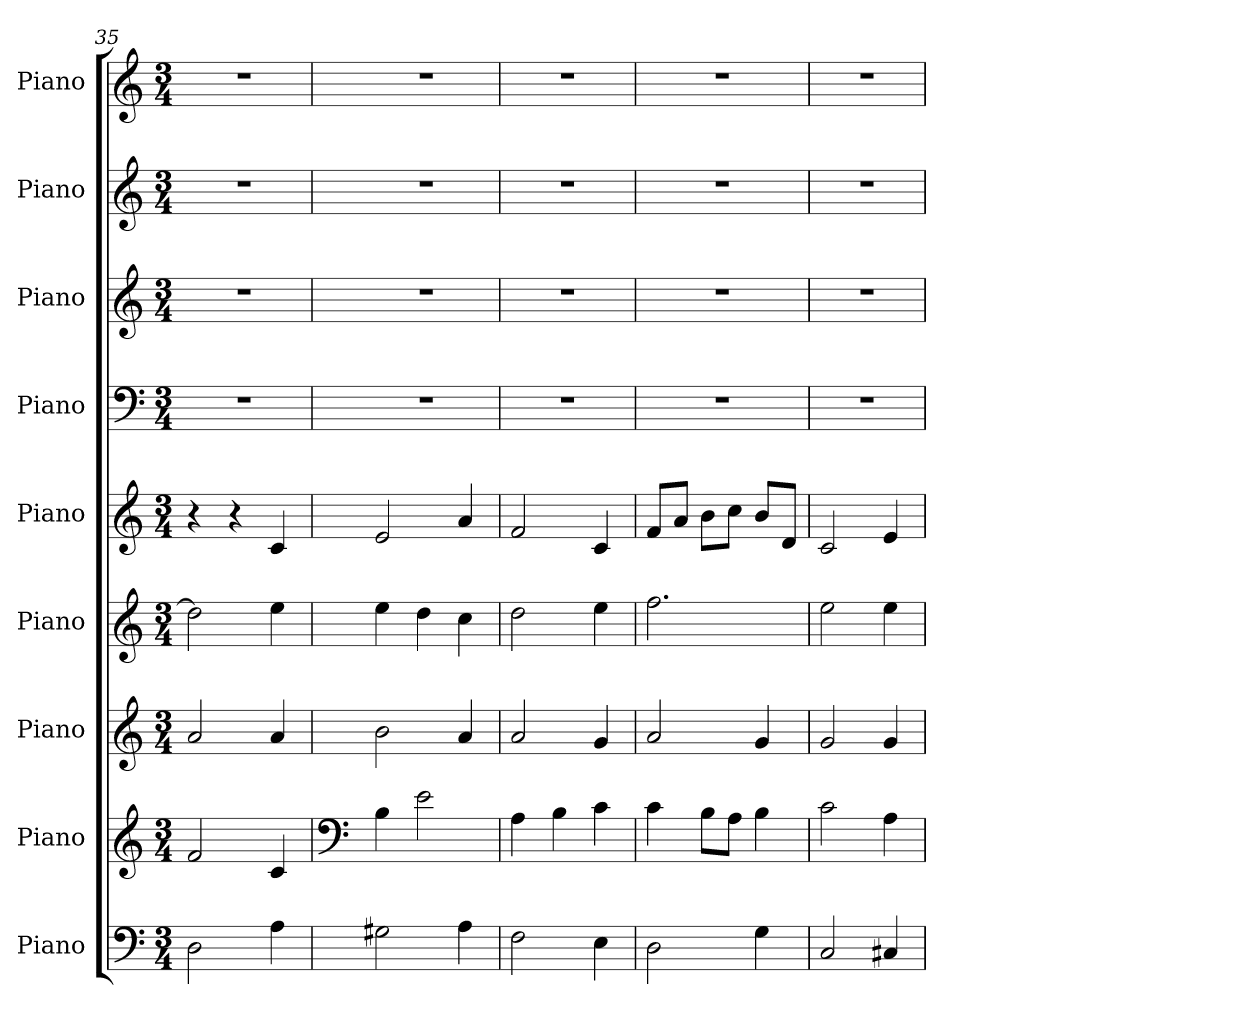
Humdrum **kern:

**kern	**kern	**kern	**kern	**kern	**kern	**kern	**kern	**kern
*part9	*part8	*part7	*part6	*part5	*part4	*part3	*part2	*part1
*staff9	*staff8	*staff7	*staff6	*staff5	*staff4	*staff3	*staff2	*staff1
*I"Piano	*I"Piano	*I"Piano	*I"Piano	*I"Piano	*I"Piano	*I"Piano	*I"Piano	*I"Piano
*I'Pno.	*I'Pno.	*I'Pno.	*I'Pno.	*I'Pno.	*I'Pno.	*I'Pno.	*I'Pno.	*I'Pno.
*clefF4	*clefG2	*clefG2	*clefG2	*clefG2	*clefF4	*clefG2	*clefG2	*clefG2
*k[]	*k[]	*k[]	*k[]	*k[]	*k[]	*k[]	*k[]	*k[]
*M3/4	*M3/4	*M3/4	*M3/4	*M3/4	*M3/4	*M3/4	*M3/4	*M3/4
=35	=35	=35	=35	=35	=35	=35	=35	=35
2D\	2f/	2a/	2dd\]	4r	2.r	2.r	2.r	2.r
.	.	.	.	4r	.	.	.	.
4A\	4c/	4a/	4ee\	4c/	.	.	.	.
=36	=36	=36	=36	=36	=36	=36	=36	=36
*	*clefF4	*	*	*	*	*	*	*
2G#X\	4B\	2b\	4ee\	2e/	2.r	2.r	2.r	2.r
.	2e\	.	4dd\	.	.	.	.	.
4A\	.	4a/	4cc\	4a/	.	.	.	.
!!LO:PB:g=z
=37	=37	=37	=37	=37	=37	=37	=37	=37
2F\	4A\	2a/	2dd\	2f/	2.r	2.r	2.r	2.r
.	4B\	.	.	.	.	.	.	.
4E\	4c\	4g/	4ee\	4c/	.	.	.	.
=38	=38	=38	=38	=38	=38	=38	=38	=38
2D\	4c\	2a/	2.ff\	8f/L	2.r	2.r	2.r	2.r
.	.	.	.	8a/J	.	.	.	.
.	8B\L	.	.	8b\L	.	.	.	.
.	8A\J	.	.	8cc\J	.	.	.	.
4G\	4B\	4g/	.	8b/L	.	.	.	.
.	.	.	.	8d/J	.	.	.	.
=39	=39	=39	=39	=39	=39	=39	=39	=39
2C/	2c\	2g/	2ee\	2c/	2.r	2.r	2.r	2.r
4C#X/	4A\	4g/	4ee\	4e/	.	.	.	.
=	=	=	=	=	=	=	=	=
*-	*-	*-	*-	*-	*-	*-	*-	*-
